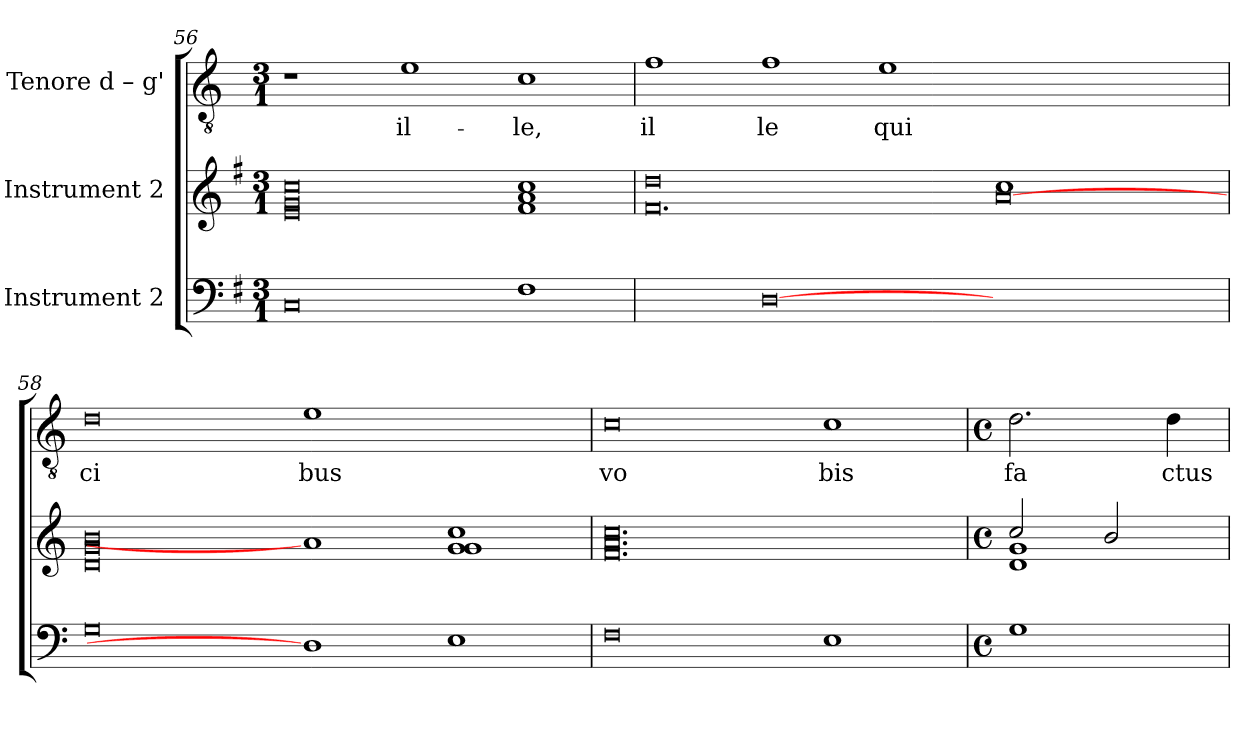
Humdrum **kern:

**kern	**kern	**kern	**text
*part3	*part2	*part1	*part1
*staff3	*staff2	*staff1	*staff1
*I"Instrument 2	*I"Instrument 2	*I"Tenore  d – g'	*
*clefF4	*clefG2	*clefGv2	*
*k[f#]	*k[f#]	*k[]	*
*G:	*G:	*C:	*
*M3/1	*M3/1	*M3/1	*
=56	=56	=56	=56
0C	0cc 0e 0g	1r	.
!	!	!	!LO:LY:b:cj
.	.	1e	il-
!	!	!	!LO:LY:b:cj
1F#	1a 1f# 1cc	1c	-le,
!!LO:LB:g=z
=57	=57	=57	=57
*k[]	*k[]	*	*
*C:	*C:	*	*
*	*^	*	*
!	!	!	!	!LO:LY:b:cj
1ryy	0.f	0dd	1f	il
!	!	!	!	!LO:LY:b:cj
[0D	.	.	1f	le
!	!	!	!	!LO:LY:b:cj
.	.	1ryy	1e	qui
0ryy	[0a	1cc	0ryy	.
.	.	1ryy	.	.
=58	=58	=58	=58	=58
!	!	!	!	!LO:LY:b:cj
*	*v	*v	*	*
0G	0b 0d 0g	0d	ci
!	!	!	!LO:LY:b:cj
1D]	1a]	1e	bus
1E	1cc 1g 1g	1ryy	.
=59	=59	=59	=59
!	!	!	!LO:LY:b:cj
0F	0.cc 0.f 0.a	0c	vo
!	!	!	!LO:LY:b:cj
1E	.	1c	bis
=60	=60	=60	=60
*M4/4	*M4/4	*M4/4	*
*met(c)	*met(c)	*met(c)	*
*	*^	*	*
!	!	!	!	!LO:LY:b:cj
1G	2cc/	1d 1g	2.d\	fa
.	2b/	.	.	.
!	!	!	!	!LO:LY:b:cj
.	.	.	4d\	ctus
*	*v	*v	*	*
=	=	=	=
*-	*-	*-	*-
